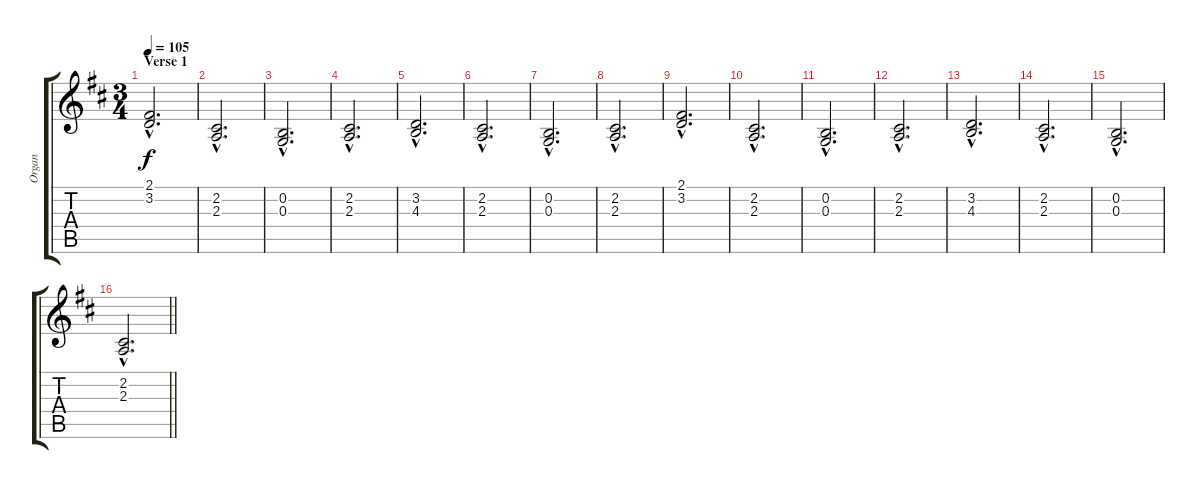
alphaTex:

\track ("Organ" "Organ") {instrument drawbarorgan}
\staff {score tabs}
\tuning (E4 B3 G3 D3 A2 E2) {hide}
\ts (3 4)
\section ("" "Verse 1")
\tempo 105
\clef g2
\ks d
(2.1{hac} 3.2{hac}).2{d dy f} |
(2.2{hac} 2.3{hac}).2{d} |
(0.2{hac} 0.3{hac}).2{d} |
(2.2{hac} 2.3{hac}).2{d} |
(3.2{hac} 4.3{hac}).2{d} |
(2.2{hac} 2.3{hac}).2{d} |
(0.2{hac} 0.3{hac}).2{d} |
(2.2{hac} 2.3{hac}).2{d} |
(2.1{hac} 3.2{hac}).2{d} |
(2.2{hac} 2.3{hac}).2{d} |
(0.2{hac} 0.3{hac}).2{d} |
(2.2{hac} 2.3{hac}).2{d} |
(3.2{hac} 4.3{hac}).2{d} |
(2.2{hac} 2.3{hac}).2{d} |
(0.2{hac} 0.3{hac}).2{d} |
\barLineRight lightlight
(2.2{hac} 2.3{hac}).2{d}
